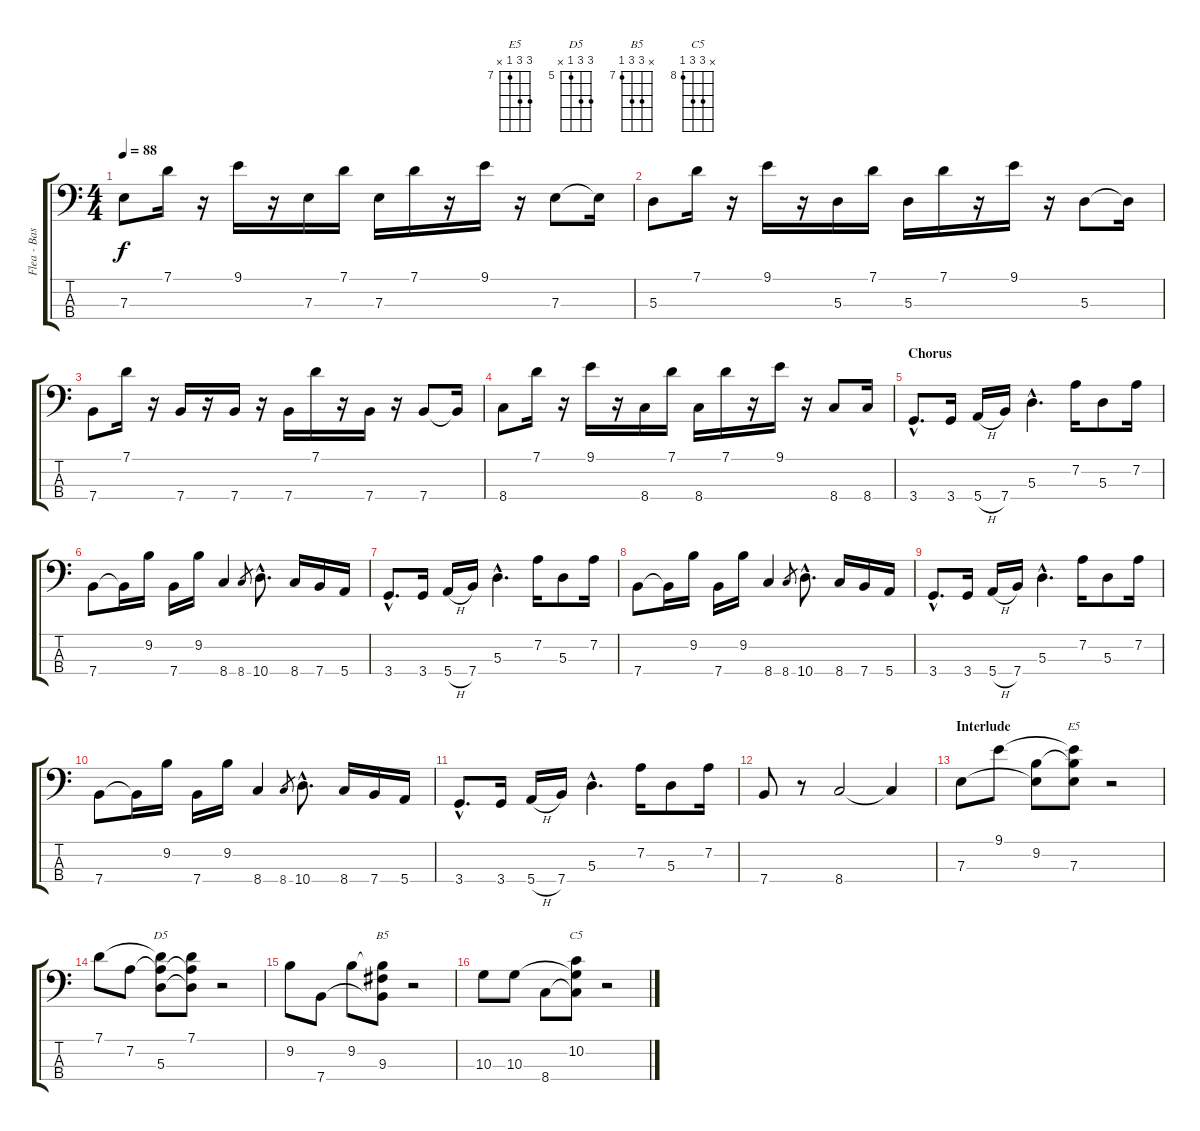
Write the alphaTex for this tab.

\track ("Flea - Bass" "Flea - Bas") {instrument slapbass1}
\staff {score tabs}
\tuning (G2 D2 A1 E1) {hide}
\chord ("E5" 9 9 7 x) {firstfret 7}
\chord ("D5" 7 7 5 x) {firstfret 5}
\chord ("B5" x 9 9 7) {firstfret 7}
\chord ("C5" x 10 10 8) {firstfret 8}
\ts (4 4)
\tempo 88
\clef f4
\ks c
7.3.8{dy f instrument slapbass1} 7.1.16 r.16 9.1.16 r.16 7.3.16 7.1.16 7.3.16 7.1.16 r.16 9.1.16 r.16 7.3.8 7.3{t}.16 |
5.3.8 7.1.16 r.16 9.1.16 r.16 5.3.16 7.1.16 5.3.16 7.1.16 r.16 9.1.16 r.16 5.3.8 5.3{t}.16 |
7.4.8 7.1.16 r.16 7.4.16 r.16 7.4.16 r.16 7.4.16 7.1.16 r.16 7.4.16 r.16 7.4.8 7.4{t}.16 |
8.4.8 7.1.16 r.16 9.1.16 r.16 8.4.16 7.1.16 8.4.16 7.1.16 r.16 9.1.16 r.16 8.4.8 8.4.16 |
\section ("" "Chorus")
3.4{hac}.8{d instrument electricbassfinger} 3.4.16 5.4{h}.16 7.4.16 5.3{hac}.4{d} 7.2.16 5.3.8 7.2.16 |
7.4.8 7.4{t}.16 9.2.16 7.4.16 9.2.16 8.4.4 8.4.8{gr} 10.4{hac}.8{d} 8.4.16 7.4.16 5.4.16 |
3.4{hac}.8{d instrument electricbassfinger} 3.4.16 5.4{h}.16 7.4.16 5.3{hac}.4{d} 7.2.16 5.3.8 7.2.16 |
7.4.8 7.4{t}.16 9.2.16 7.4.16 9.2.16 8.4.4 8.4.8{gr} 10.4{hac}.8{d} 8.4.16 7.4.16 5.4.16 |
3.4{hac}.8{d instrument electricbassfinger} 3.4.16 5.4{h}.16 7.4.16 5.3{hac}.4{d} 7.2.16 5.3.8 7.2.16 |
7.4.8 7.4{t}.16 9.2.16 7.4.16 9.2.16 8.4.4 8.4.8{gr} 10.4{hac}.8{d} 8.4.16 7.4.16 5.4.16 |
3.4{hac}.8{d instrument electricbassfinger} 3.4.16 5.4{h}.16 7.4.16 5.3{hac}.4{d} 7.2.16 5.3.8 7.2.16 |
7.4.8 r.8 8.4.2 8.4{t}.4 |
\section ("" "Interlude")
7.3.8{instrument electricbassfinger} 9.1.8 (9.2 7.3{t}).8 (9.1{t} 9.2{t} 7.3).8{ch "E5"} r.2 |
7.1.8 7.2.8 (7.1{t} 7.2{t} 5.3).8{ch "D5"} (7.1 7.2{t} 5.3{t}).8 r.2 |
9.2.8 7.4.8 9.2.8 (9.2{t} 9.3 7.4{t}).8{ch "B5"} r.2 |
10.3.8 10.3.8 8.4.8 (10.2 10.3{t} 8.4{t}).8{ch "C5"} r.2
